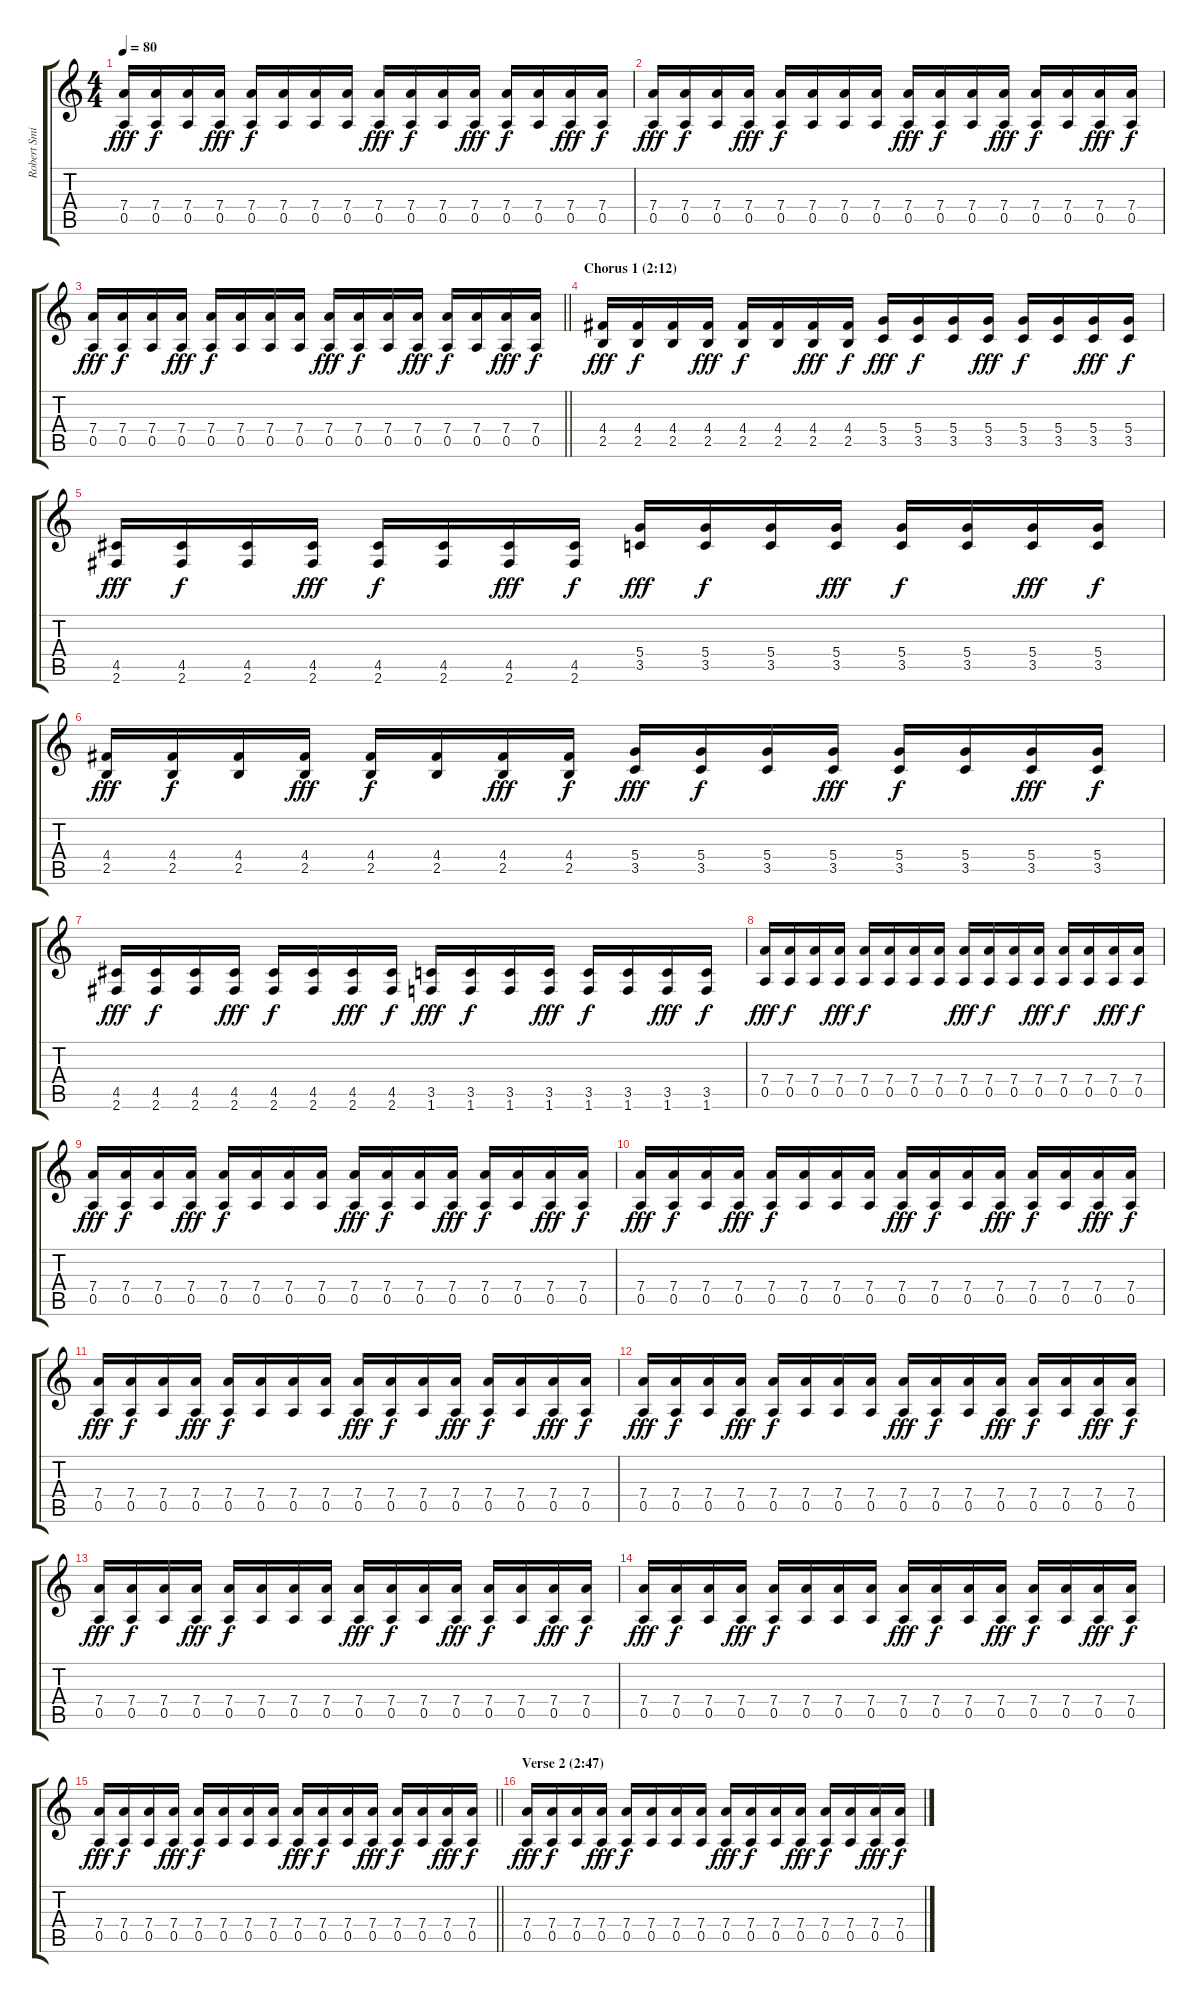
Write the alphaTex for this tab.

\track ("Robert Smith (guitar 2)" "Robert Smi") {instrument electricguitarclean}
\staff {score tabs}
\tuning (E4 B3 G3 D3 A2 E2) {hide}
\ts (4 4)
\tempo 80
\clef g2
\ks c
(7.4 0.5).16{dy fff} (7.4 0.5).16{dy f} (7.4 0.5).16 (7.4 0.5).16{dy fff} (7.4 0.5).16{dy f} (7.4 0.5).16 (7.4 0.5).16 (7.4 0.5).16 (7.4 0.5).16{dy fff} (7.4 0.5).16{dy f} (7.4 0.5).16 (7.4 0.5).16{dy fff} (7.4 0.5).16{dy f} (7.4 0.5).16 (7.4 0.5).16{dy fff} (7.4 0.5).16{dy f} |
(7.4 0.5).16{dy fff} (7.4 0.5).16{dy f} (7.4 0.5).16 (7.4 0.5).16{dy fff} (7.4 0.5).16{dy f} (7.4 0.5).16 (7.4 0.5).16 (7.4 0.5).16 (7.4 0.5).16{dy fff} (7.4 0.5).16{dy f} (7.4 0.5).16 (7.4 0.5).16{dy fff} (7.4 0.5).16{dy f} (7.4 0.5).16 (7.4 0.5).16{dy fff} (7.4 0.5).16{dy f} |
\barLineRight lightlight
(7.4 0.5).16{dy fff} (7.4 0.5).16{dy f} (7.4 0.5).16 (7.4 0.5).16{dy fff} (7.4 0.5).16{dy f} (7.4 0.5).16 (7.4 0.5).16 (7.4 0.5).16 (7.4 0.5).16{dy fff} (7.4 0.5).16{dy f} (7.4 0.5).16 (7.4 0.5).16{dy fff} (7.4 0.5).16{dy f} (7.4 0.5).16 (7.4 0.5).16{dy fff} (7.4 0.5).16{dy f} |
\section ("" "Chorus 1 (2:12)")
(4.4 2.5).16{dy fff} (4.4 2.5).16{dy f} (4.4 2.5).16 (4.4 2.5).16{dy fff} (4.4 2.5).16{dy f} (4.4 2.5).16 (4.4 2.5).16{dy fff} (4.4 2.5).16{dy f} (5.4 3.5).16{dy fff} (5.4 3.5).16{dy f} (5.4 3.5).16 (5.4 3.5).16{dy fff} (5.4 3.5).16{dy f} (5.4 3.5).16 (5.4 3.5).16{dy fff} (5.4 3.5).16{dy f} |
(4.5 2.6).16{dy fff} (4.5 2.6).16{dy f} (4.5 2.6).16 (4.5 2.6).16{dy fff} (4.5 2.6).16{dy f} (4.5 2.6).16 (4.5 2.6).16{dy fff} (4.5 2.6).16{dy f} (5.4 3.5).16{dy fff} (5.4 3.5).16{dy f} (5.4 3.5).16 (5.4 3.5).16{dy fff} (5.4 3.5).16{dy f} (5.4 3.5).16 (5.4 3.5).16{dy fff} (5.4 3.5).16{dy f} |
(4.4 2.5).16{dy fff} (4.4 2.5).16{dy f} (4.4 2.5).16 (4.4 2.5).16{dy fff} (4.4 2.5).16{dy f} (4.4 2.5).16 (4.4 2.5).16{dy fff} (4.4 2.5).16{dy f} (5.4 3.5).16{dy fff} (5.4 3.5).16{dy f} (5.4 3.5).16 (5.4 3.5).16{dy fff} (5.4 3.5).16{dy f} (5.4 3.5).16 (5.4 3.5).16{dy fff} (5.4 3.5).16{dy f} |
(4.5 2.6).16{dy fff} (4.5 2.6).16{dy f} (4.5 2.6).16 (4.5 2.6).16{dy fff} (4.5 2.6).16{dy f} (4.5 2.6).16 (4.5 2.6).16{dy fff} (4.5 2.6).16{dy f} (3.5 1.6).16{dy fff} (3.5 1.6).16{dy f} (3.5 1.6).16 (3.5 1.6).16{dy fff} (3.5 1.6).16{dy f} (3.5 1.6).16 (3.5 1.6).16{dy fff} (3.5 1.6).16{dy f} |
(7.4 0.5).16{dy fff} (7.4 0.5).16{dy f} (7.4 0.5).16 (7.4 0.5).16{dy fff} (7.4 0.5).16{dy f} (7.4 0.5).16 (7.4 0.5).16 (7.4 0.5).16 (7.4 0.5).16{dy fff} (7.4 0.5).16{dy f} (7.4 0.5).16 (7.4 0.5).16{dy fff} (7.4 0.5).16{dy f} (7.4 0.5).16 (7.4 0.5).16{dy fff} (7.4 0.5).16{dy f} |
(7.4 0.5).16{dy fff} (7.4 0.5).16{dy f} (7.4 0.5).16 (7.4 0.5).16{dy fff} (7.4 0.5).16{dy f} (7.4 0.5).16 (7.4 0.5).16 (7.4 0.5).16 (7.4 0.5).16{dy fff} (7.4 0.5).16{dy f} (7.4 0.5).16 (7.4 0.5).16{dy fff} (7.4 0.5).16{dy f} (7.4 0.5).16 (7.4 0.5).16{dy fff} (7.4 0.5).16{dy f} |
(7.4 0.5).16{dy fff} (7.4 0.5).16{dy f} (7.4 0.5).16 (7.4 0.5).16{dy fff} (7.4 0.5).16{dy f} (7.4 0.5).16 (7.4 0.5).16 (7.4 0.5).16 (7.4 0.5).16{dy fff} (7.4 0.5).16{dy f} (7.4 0.5).16 (7.4 0.5).16{dy fff} (7.4 0.5).16{dy f} (7.4 0.5).16 (7.4 0.5).16{dy fff} (7.4 0.5).16{dy f} |
(7.4 0.5).16{dy fff} (7.4 0.5).16{dy f} (7.4 0.5).16 (7.4 0.5).16{dy fff} (7.4 0.5).16{dy f} (7.4 0.5).16 (7.4 0.5).16 (7.4 0.5).16 (7.4 0.5).16{dy fff} (7.4 0.5).16{dy f} (7.4 0.5).16 (7.4 0.5).16{dy fff} (7.4 0.5).16{dy f} (7.4 0.5).16 (7.4 0.5).16{dy fff} (7.4 0.5).16{dy f} |
(7.4 0.5).16{dy fff} (7.4 0.5).16{dy f} (7.4 0.5).16 (7.4 0.5).16{dy fff} (7.4 0.5).16{dy f} (7.4 0.5).16 (7.4 0.5).16 (7.4 0.5).16 (7.4 0.5).16{dy fff} (7.4 0.5).16{dy f} (7.4 0.5).16 (7.4 0.5).16{dy fff} (7.4 0.5).16{dy f} (7.4 0.5).16 (7.4 0.5).16{dy fff} (7.4 0.5).16{dy f} |
(7.4 0.5).16{dy fff} (7.4 0.5).16{dy f} (7.4 0.5).16 (7.4 0.5).16{dy fff} (7.4 0.5).16{dy f} (7.4 0.5).16 (7.4 0.5).16 (7.4 0.5).16 (7.4 0.5).16{dy fff} (7.4 0.5).16{dy f} (7.4 0.5).16 (7.4 0.5).16{dy fff} (7.4 0.5).16{dy f} (7.4 0.5).16 (7.4 0.5).16{dy fff} (7.4 0.5).16{dy f} |
(7.4 0.5).16{dy fff} (7.4 0.5).16{dy f} (7.4 0.5).16 (7.4 0.5).16{dy fff} (7.4 0.5).16{dy f} (7.4 0.5).16 (7.4 0.5).16 (7.4 0.5).16 (7.4 0.5).16{dy fff} (7.4 0.5).16{dy f} (7.4 0.5).16 (7.4 0.5).16{dy fff} (7.4 0.5).16{dy f} (7.4 0.5).16 (7.4 0.5).16{dy fff} (7.4 0.5).16{dy f} |
\barLineRight lightlight
(7.4 0.5).16{dy fff} (7.4 0.5).16{dy f} (7.4 0.5).16 (7.4 0.5).16{dy fff} (7.4 0.5).16{dy f} (7.4 0.5).16 (7.4 0.5).16 (7.4 0.5).16 (7.4 0.5).16{dy fff} (7.4 0.5).16{dy f} (7.4 0.5).16 (7.4 0.5).16{dy fff} (7.4 0.5).16{dy f} (7.4 0.5).16 (7.4 0.5).16{dy fff} (7.4 0.5).16{dy f} |
\section ("" "Verse 2 (2:47)")
(7.4 0.5).16{dy fff} (7.4 0.5).16{dy f} (7.4 0.5).16 (7.4 0.5).16{dy fff} (7.4 0.5).16{dy f} (7.4 0.5).16 (7.4 0.5).16 (7.4 0.5).16 (7.4 0.5).16{dy fff} (7.4 0.5).16{dy f} (7.4 0.5).16 (7.4 0.5).16{dy fff} (7.4 0.5).16{dy f} (7.4 0.5).16 (7.4 0.5).16{dy fff} (7.4 0.5).16{dy f}
